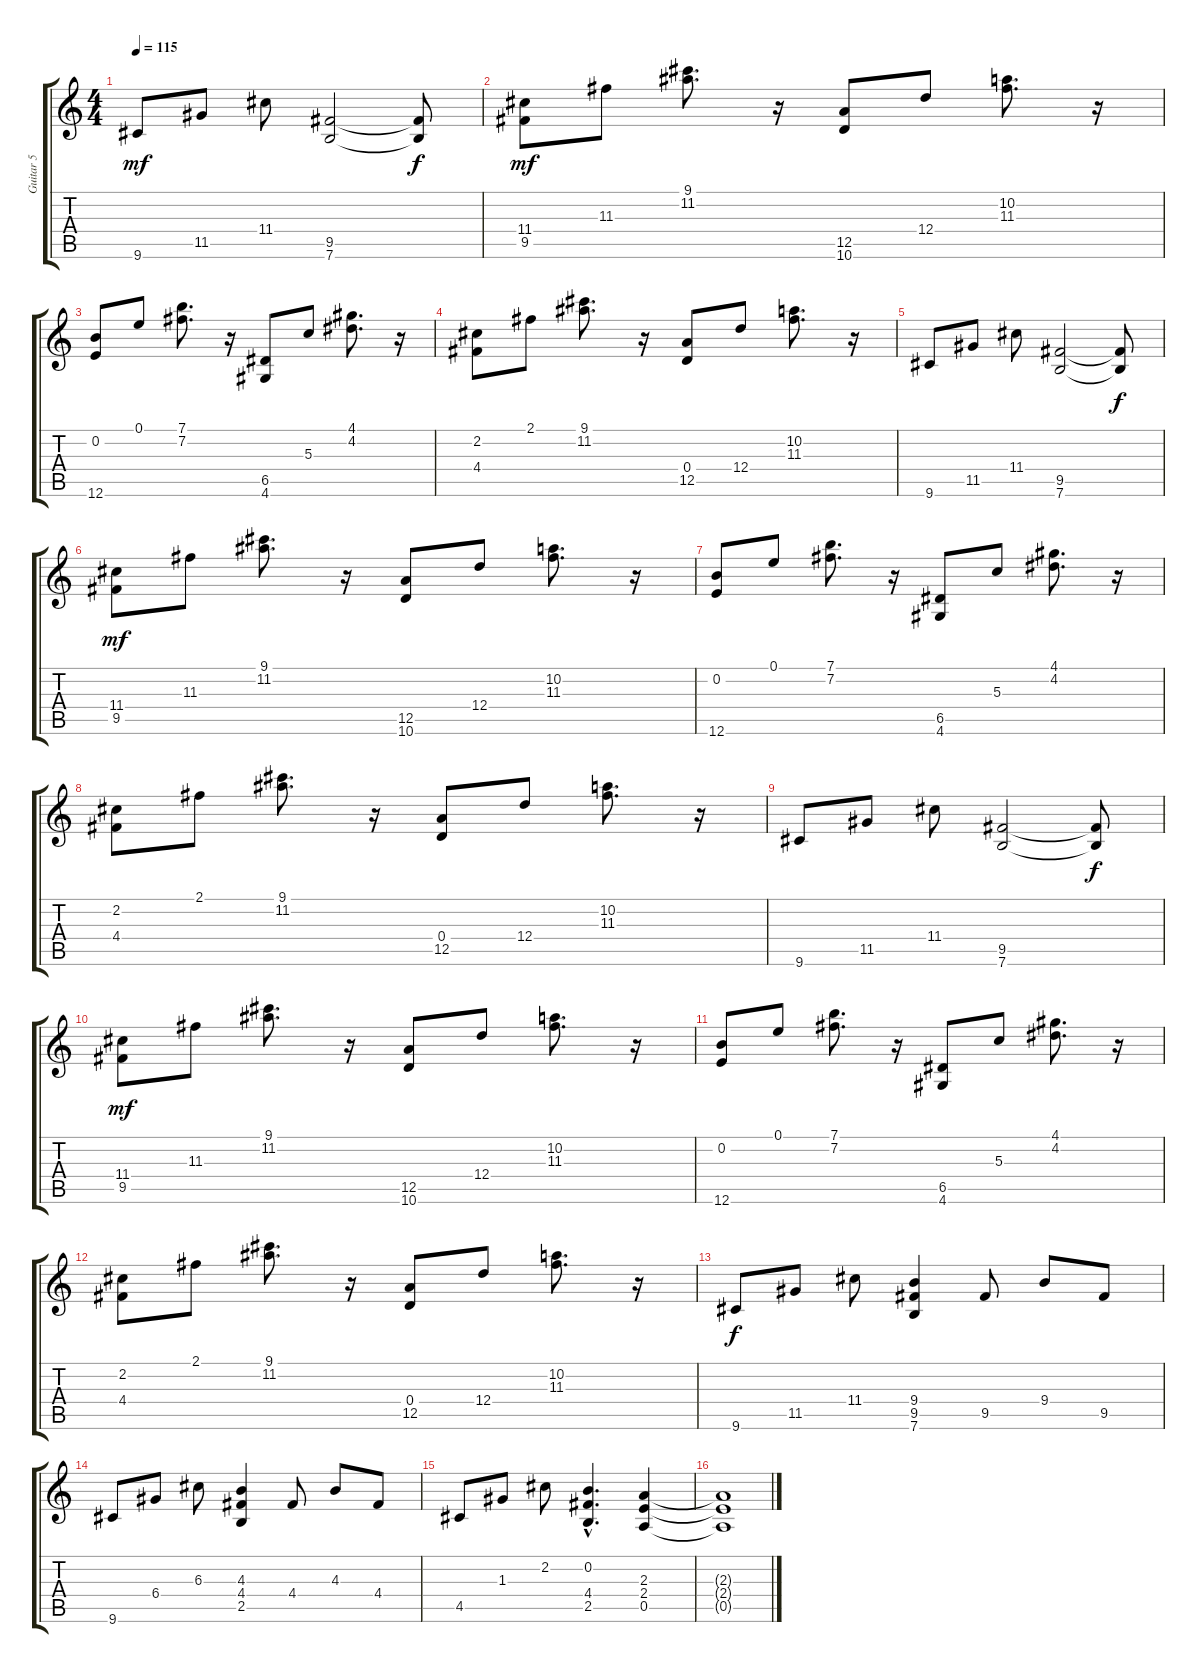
\track ("Guitar 5" "Guitar 5") {instrument distortionguitar}
\staff {score tabs}
\tuning (E4 B3 G3 D3 A2 E2) {hide}
\ts (4 4)
\tempo 115
\clef g2
\ks c
9.6.8{dy mf} 11.5.8 11.4.8 (9.5 7.6).2 (9.5{t} 7.6{t}).8{dy f} |
(11.4 9.5).8{dy mf} 11.3.8 (9.1 11.2).8{d} r.16 (12.5 10.6).8 12.4.8 (10.2 11.3).8{d} r.16 |
(0.2 12.6).8 0.1.8 (7.1 7.2).8{d} r.16 (6.5 4.6).8 5.3.8 (4.1 4.2).8{d} r.16 |
(2.2 4.4).8 2.1.8 (9.1 11.2).8{d} r.16 (0.4 12.5).8 12.4.8 (10.2 11.3).8{d} r.16 |
9.6.8 11.5.8 11.4.8 (9.5 7.6).2 (9.5{t} 7.6{t}).8{dy f} |
(11.4 9.5).8{dy mf} 11.3.8 (9.1 11.2).8{d} r.16 (12.5 10.6).8 12.4.8 (10.2 11.3).8{d} r.16 |
(0.2 12.6).8 0.1.8 (7.1 7.2).8{d} r.16 (6.5 4.6).8 5.3.8 (4.1 4.2).8{d} r.16 |
(2.2 4.4).8 2.1.8 (9.1 11.2).8{d} r.16 (0.4 12.5).8 12.4.8 (10.2 11.3).8{d} r.16 |
9.6.8 11.5.8 11.4.8 (9.5 7.6).2 (9.5{t} 7.6{t}).8{dy f} |
(11.4 9.5).8{dy mf} 11.3.8 (9.1 11.2).8{d} r.16 (12.5 10.6).8 12.4.8 (10.2 11.3).8{d} r.16 |
(0.2 12.6).8 0.1.8 (7.1 7.2).8{d} r.16 (6.5 4.6).8 5.3.8 (4.1 4.2).8{d} r.16 |
(2.2 4.4).8 2.1.8 (9.1 11.2).8{d} r.16 (0.4 12.5).8 12.4.8 (10.2 11.3).8{d} r.16 |
9.6.8{dy f} 11.5.8 11.4.8 (9.4 9.5 7.6).4 9.5.8 9.4.8 9.5.8 |
9.6.8 6.4.8 6.3.8 (4.3 4.4 2.5).4 4.4.8 4.3.8 4.4.8 |
4.5.8 1.3.8 2.2.8 (0.2{hac} 4.4{hac} 2.5{hac}).4{d} (2.3 2.4 0.5).4 |
(2.3{t} 2.4{t} 0.5{t}).1
